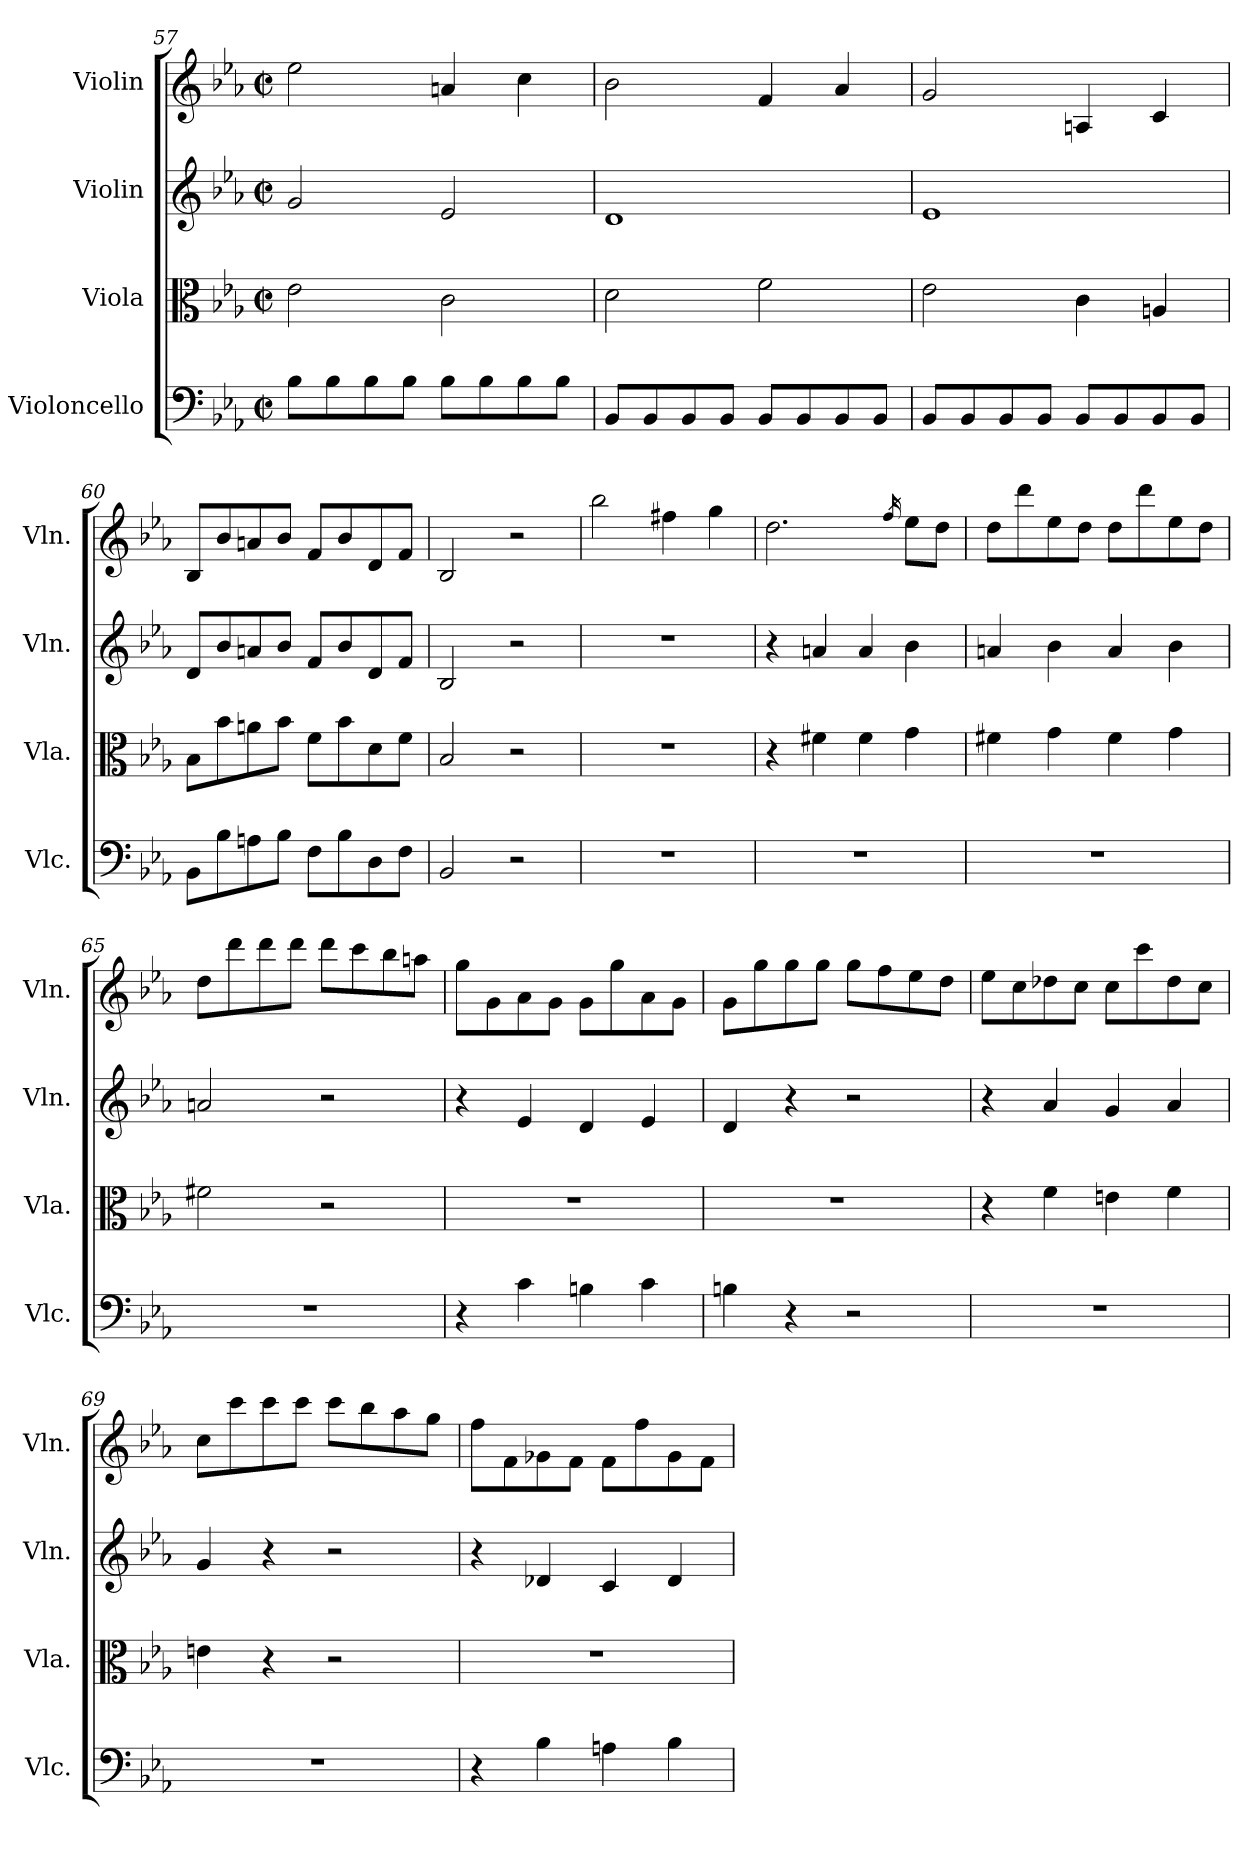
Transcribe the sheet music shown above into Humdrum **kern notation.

**kern	**kern	**kern	**kern
*part4	*part3	*part2	*part1
*staff4	*staff3	*staff2	*staff1
*I"Violoncello	*I"Viola	*I"Violin	*I"Violin
*I'Vlc.	*I'Vla.	*I'Vln.	*I'Vln.
*clefF4	*clefC3	*clefG2	*clefG2
*k[b-e-a-]	*k[b-e-a-]	*k[b-e-a-]	*k[b-e-a-]
*E-:	*E-:	*E-:	*E-:
*M4/4	*M4/4	*M4/4	*M4/4
*met(c|)	*met(c|)	*met(c|)	*met(c|)
=57	=57	=57	=57
8B-\L	2e-\	2g/	2ee-\
8B-\	.	.	.
8B-\	.	.	.
8B-\J	.	.	.
8B-\L	2c\	2e-/	4an/
8B-\	.	.	.
8B-\	.	.	4cc\
8B-\J	.	.	.
=58	=58	=58	=58
8BB-/L	2d\	1d	2b-\
8BB-/	.	.	.
8BB-/	.	.	.
8BB-/J	.	.	.
8BB-/L	2f\	.	4f/
8BB-/	.	.	.
8BB-/	.	.	4a-/
8BB-/J	.	.	.
=59	=59	=59	=59
8BB-/L	2e-\	1e-	2g/
8BB-/	.	.	.
8BB-/	.	.	.
8BB-/J	.	.	.
8BB-/L	4c\	.	4An/
8BB-/	.	.	.
8BB-/	4An/	.	4c/
8BB-/J	.	.	.
=60	=60	=60	=60
8BB-\L	8B-\L	8d/L	8B-/L
8B-\	8b-\	8b-/	8b-/
8An\	8an\	8an/	8an/
8B-\J	8b-\J	8b-/J	8b-/J
8F\L	8f\L	8f/L	8f/L
8B-\	8b-\	8b-/	8b-/
8D\	8d\	8d/	8d/
8F\J	8f\J	8f/J	8f/J
=61	=61	=61	=61
2BB-/	2B-/	2B-/	2B-/
2r	2r	2r	2r
=62	=62	=62	=62
1r	1r	1r	2bb-\
.	.	.	4ff#X\
.	.	.	4gg\
=63	=63	=63	=63
1r	4r	4r	2.dd\
.	4f#X\	4an/	.
.	4f#\	4a/	.
.	.	.	16qff/
.	4g\	4b-\	8ee-\L
.	.	.	8dd\J
=64	=64	=64	=64
1r	4f#X\	4an/	8dd\L
.	.	.	8ddd\
.	4g\	4b-\	8ee-\
.	.	.	8dd\J
.	4f#\	4a/	8dd\L
.	.	.	8ddd\
.	4g\	4b-\	8ee-\
.	.	.	8dd\J
=65	=65	=65	=65
1r	2f#X\	2an/	8dd\L
.	.	.	8ddd\
.	.	.	8ddd\
.	.	.	8ddd\J
.	2r	2r	8ddd\L
.	.	.	8ccc\
.	.	.	8bb-\
.	.	.	8aan\J
=66	=66	=66	=66
4r	1r	4r	8gg\L
.	.	.	8g\
4c\	.	4e-/	8a-\
.	.	.	8g\J
4Bn\	.	4d/	8g\L
.	.	.	8gg\
4c\	.	4e-/	8a-\
.	.	.	8g\J
=67	=67	=67	=67
4Bn\	1r	4d/	8g\L
.	.	.	8gg\
4r	.	4r	8gg\
.	.	.	8gg\J
2r	.	2r	8gg\L
.	.	.	8ff\
.	.	.	8ee-\
.	.	.	8dd\J
=68	=68	=68	=68
1r	4r	4r	8ee-\L
.	.	.	8cc\
.	4f\	4a-/	8dd-X\
.	.	.	8cc\J
.	4en\	4g/	8cc\L
.	.	.	8ccc\
.	4f\	4a-/	8dd-\
.	.	.	8cc\J
=69	=69	=69	=69
1r	4en\	4g/	8cc\L
.	.	.	8ccc\
.	4r	4r	8ccc\
.	.	.	8ccc\J
.	2r	2r	8ccc\L
.	.	.	8bb-\
.	.	.	8aa-\
.	.	.	8gg\J
=70	=70	=70	=70
4r	1r	4r	8ff\L
.	.	.	8f\
4B-\	.	4d-X/	8g-X\
.	.	.	8f\J
4An\	.	4c/	8f\L
.	.	.	8ff\
4B-\	.	4d-/	8g-\
.	.	.	8f\J
=	=	=	=
*-	*-	*-	*-
